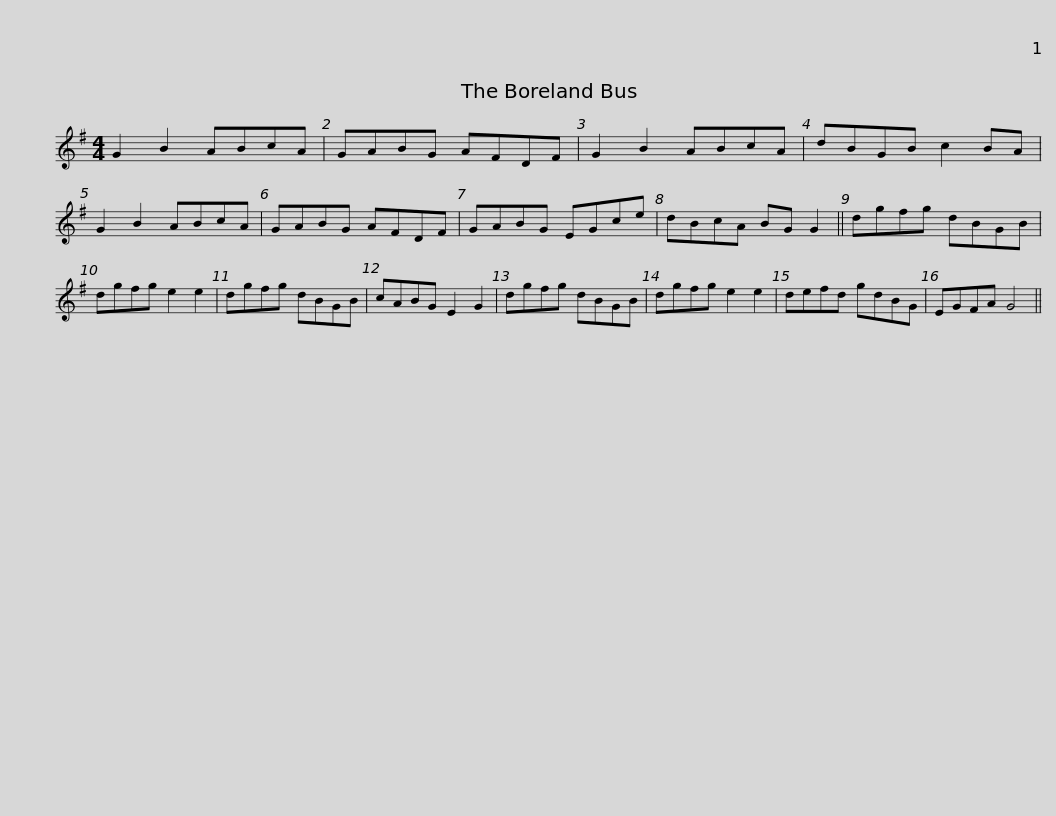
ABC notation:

X:1
L:1/8
M:4/4
I:linebreak $
K:G
V:1 treble
V:1
 G2 B2 ABcA | GABG AFDF | G2 B2 ABcA | dBGB c2 BA | G2 B2 ABcA | %5
 GABG AFDF |$ GABG EGce | dBcA BG G2 || dgfg dBGB | dgfg e2 e2 | %10
 dgfg dBGB | cABG E2 G2 |$ dgfg dBGB | dgfg e2 e2 | defd gdBG | %15
 EGFA G4 || %16
